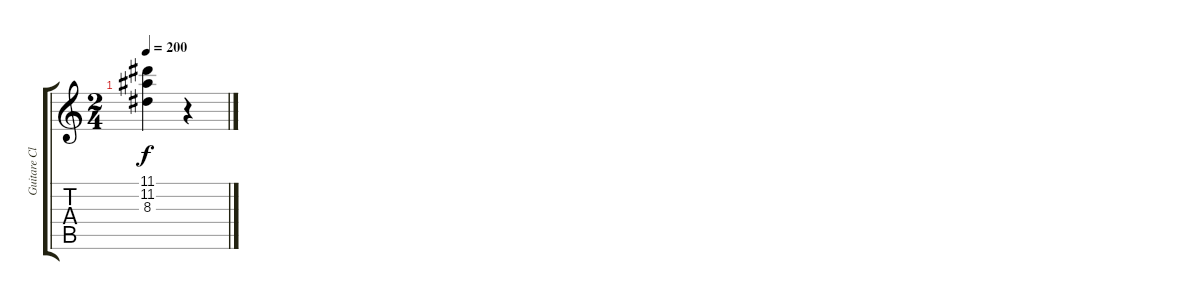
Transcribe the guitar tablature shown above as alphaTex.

\track ("Guitare Clean" "Guitare Cl") {instrument electricguitarclean}
\staff {score tabs}
\tuning (E4 B3 G3 D3 A2 E2) {hide}
\ts (2 4)
\tempo 200
\clef g2
\ks c
(11.1 11.2 8.3).4{dy f} r.4
